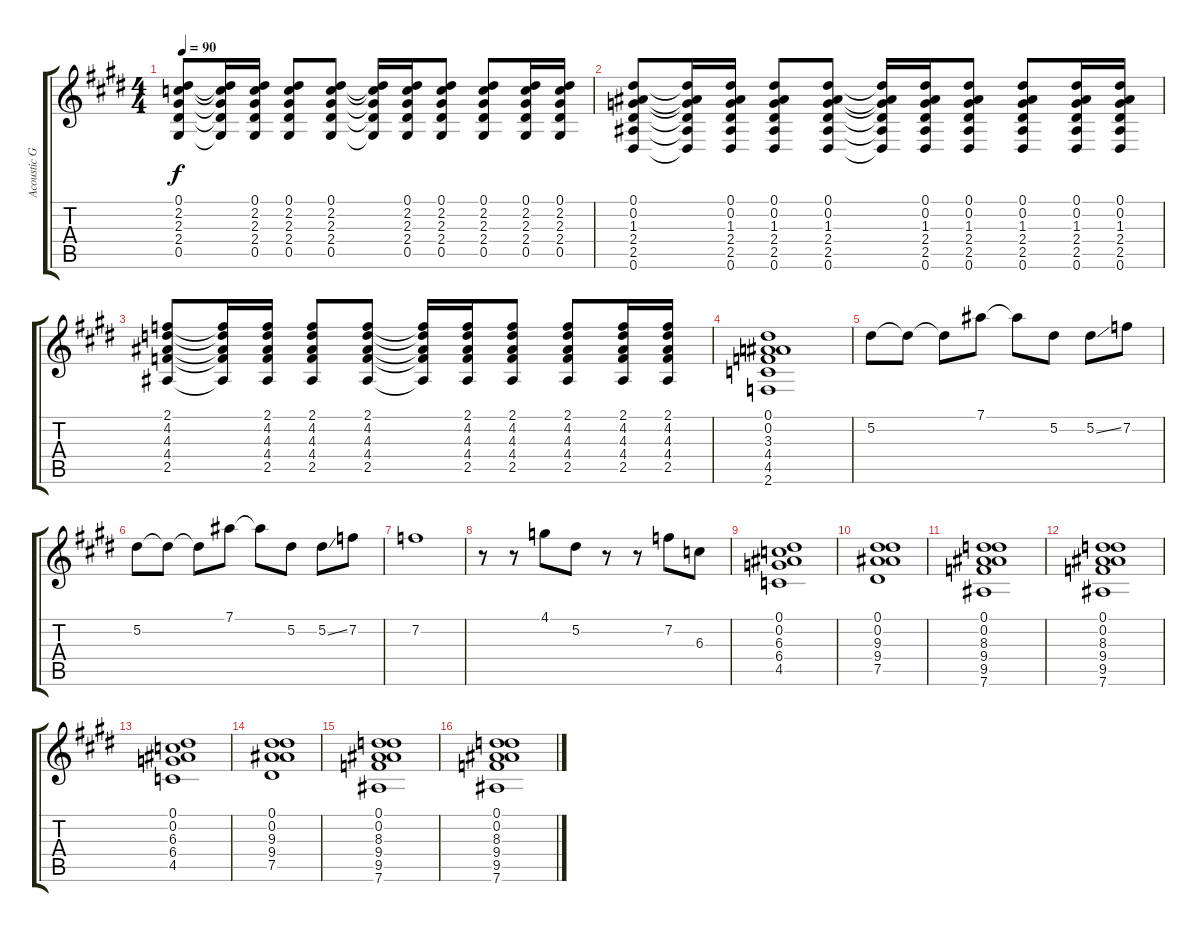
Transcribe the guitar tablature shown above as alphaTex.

\track ("Acoustic Guitar 2 (R. Peake)" "Acoustic G") {instrument acousticguitarsteel}
\staff {score tabs}
\tuning (Eb4 Bb3 Gb3 Db3 Ab2 Eb2) {hide}
\ts (4 4)
\tempo 90
\clef g2
\ks e
(0.1 2.2 2.3 2.4 0.5).8{dy f} (0.1{t} 2.2{t} 2.3{t} 2.4{t} 0.5{t}).16 (0.1 2.2 2.3 2.4 0.5).16 (0.1 2.2 2.3 2.4 0.5).8 (0.1 2.2 2.3 2.4 0.5).8 (0.1{t} 2.2{t} 2.3{t} 2.4{t} 0.5{t}).16 (0.1 2.2 2.3 2.4 0.5).16 (0.1 2.2 2.3 2.4 0.5).8 (0.1 2.2 2.3 2.4 0.5).8 (0.1 2.2 2.3 2.4 0.5).16 (0.1 2.2 2.3 2.4 0.5).16 |
(0.1 0.2 1.3 2.4 2.5 0.6).8 (0.1{t} 0.2{t} 1.3{t} 2.4{t} 2.5{t} 0.6{t}).16 (0.1 0.2 1.3 2.4 2.5 0.6).16 (0.1 0.2 1.3 2.4 2.5 0.6).8 (0.1 0.2 1.3 2.4 2.5 0.6).8 (0.1{t} 0.2{t} 1.3{t} 2.4{t} 2.5{t} 0.6{t}).16 (0.1 0.2 1.3 2.4 2.5 0.6).16 (0.1 0.2 1.3 2.4 2.5 0.6).8 (0.1 0.2 1.3 2.4 2.5 0.6).8 (0.1 0.2 1.3 2.4 2.5 0.6).16 (0.1 0.2 1.3 2.4 2.5 0.6).16 |
(2.1 4.2 4.3 4.4 2.5).8 (2.1{t} 4.2{t} 4.3{t} 4.4{t} 2.5{t}).16 (2.1 4.2 4.3 4.4 2.5).16 (2.1 4.2 4.3 4.4 2.5).8 (2.1 4.2 4.3 4.4 2.5).8 (2.1{t} 4.2{t} 4.3{t} 4.4{t} 2.5{t}).16 (2.1 4.2 4.3 4.4 2.5).16 (2.1 4.2 4.3 4.4 2.5).8 (2.1 4.2 4.3 4.4 2.5).8 (2.1 4.2 4.3 4.4 2.5).16 (2.1 4.2 4.3 4.4 2.5).16 |
(0.1 0.2 3.3 4.4 4.5 2.6).1 |
5.2.8 5.2{t}.8 5.2{t}.8 7.1.8 7.1{t}.8 5.2.8 5.2{ss}.8 7.2.8 |
5.2.8 5.2{t}.8 5.2{t}.8 7.1.8 7.1{t}.8 5.2.8 5.2{ss}.8 7.2.8 |
7.2.1 |
r.8 r.8 4.1.8 5.2.8 r.8 r.8 7.2.8 6.3.8 |
(0.1 0.2 6.3 6.4 4.5).1 |
(0.1 0.2 9.3 9.4 7.5).1 |
(0.1 0.2 8.3 9.4 9.5 7.6).1 |
(0.1 0.2 8.3 9.4 9.5 7.6).1 |
(0.1 0.2 6.3 6.4 4.5).1 |
(0.1 0.2 9.3 9.4 7.5).1 |
(0.1 0.2 8.3 9.4 9.5 7.6).1 |
(0.1 0.2 8.3 9.4 9.5 7.6).1
